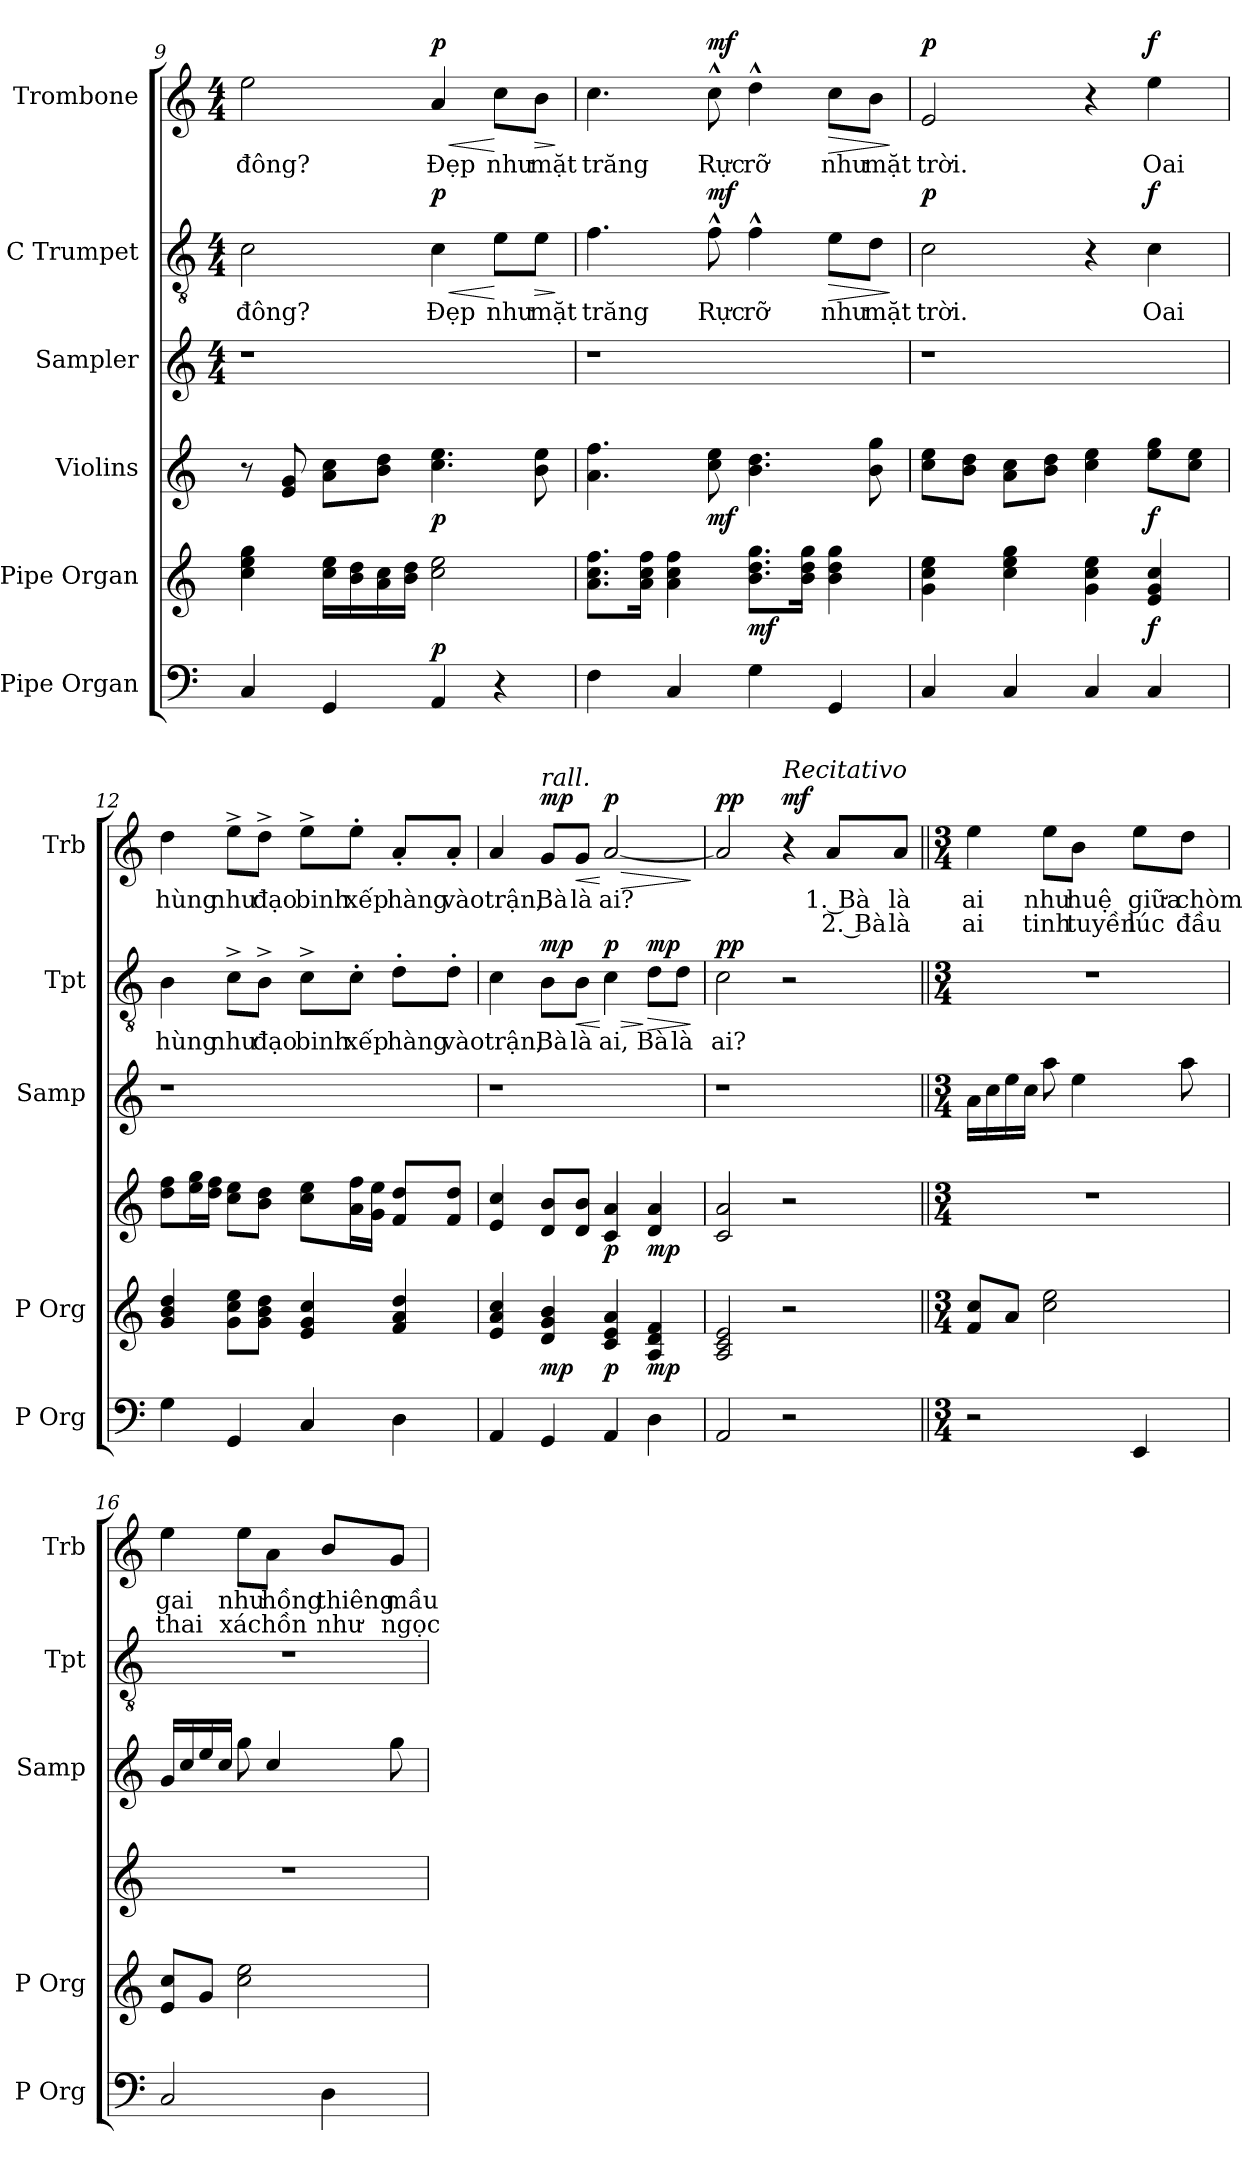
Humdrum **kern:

**kern	**dynam	**kern	**dynam	**kern	**dynam	**kern	**kern	**text	**dynam	**kern	**text	**text	**dynam
*part6	*part6	*part5	*part5	*part4	*part4	*part3	*part2	*part2	*part2	*part1	*part1	*part1	*part1
*staff6	*staff6	*staff5	*staff5	*staff4	*staff4	*staff3	*staff2	*staff2	*staff2	*staff1	*staff1	*staff1	*staff1
*I"Pipe Organ	*	*I"Pipe Organ	*	*I"Violins	*	*I"Sampler	*I"C Trumpet	*	*	*I"Trombone	*	*	*
*I'P Org	*	*I'P Org	*	*	*	*I'Samp	*I'Tpt	*	*	*I'Trb	*	*	*
*clefF4	*	*clefG2	*	*clefG2	*	*clefG2	*clefGv2	*	*	*clefG2	*	*	*
*k[]	*	*k[]	*	*k[]	*	*k[]	*k[]	*	*	*k[]	*	*	*
*	*	*	*	*	*	*M4/4	*M4/4	*	*	*M4/4	*	*	*
=9	=9	=9	=9	=9	=9	=9	=9	=9	=9	=9	=9	=9	=9
4C/	.	4cc\ 4ee\ 4gg\	.	8r	.	1r	2c\	đông?	.	2ee\	đông?	.	.
.	.	.	.	8e/ 8g/	.	.	.	.	.	.	.	.	.
4GG/	.	16cc\ 16ee\LL	.	8a\ 8cc\L	.	.	.	.	.	.	.	.	.
.	.	16b\ 16dd\	.	.	.	.	.	.	.	.	.	.	.
.	.	16a\ 16cc\	.	8b\ 8dd\J	.	.	.	.	.	.	.	.	.
.	.	16b\ 16dd\JJ	.	.	.	.	.	.	.	.	.	.	.
!	!LO:DY:a	!	!	!	!LO:DY:b	!	!	!	!LO:HP:b	!	!	!	!LO:HP:b
!	!	!	!	!	!	!	!	!	!LO:DY:n=1:b	!	!	!	!LO:DY:n=1:b
4AA/	p	2cc\ 2ee\	.	4.cc\ 4.ee\	p	.	4c\	Đẹp	< p	4a/	Đẹp	.	< p
4r	.	.	.	.	.	.	8e\L	như	[	8cc\L	như	.	[
!	!	!	!	!	!	!	!	!	!LO:HP:b	!	!	!	!LO:HP:b
.	.	.	.	8b\ 8ee\	.	.	8e\J	mặt	>	8b\J	mặt	.	>
.	.	.	.	.	.	.	.	.	]	.	.	.	]
=10	=10	=10	=10	=10	=10	=10	=10	=10	=10	=10	=10	=10	=10
4F\	.	8.a\ 8.cc\ 8.ff\L	.	4.a\ 4.ff\	.	1r	4.f\	trăng	.	4.cc\	trăng	.	.
.	.	16a\ 16cc\ 16ff\Jk	.	.	.	.	.	.	.	.	.	.	.
4C/	.	4a\ 4cc\ 4ff\	.	.	.	.	.	.	.	.	.	.	.
!	!	!	!	!	!LO:DY:b	!	!	!	!LO:DY:b	!	!	!	!LO:DY:b
.	.	.	.	8cc\ 8ee\	mf	.	8f^^\	Rực	mf	8cc^^\	Rực	.	mf
!	!	!	!LO:DY:b	!	!	!	!	!	!	!	!	!	!
4G\	.	8.b\ 8.dd\ 8.gg\L	mf	4.b\ 4.dd\	.	.	4f^^\	rỡ	.	4dd^^\	rỡ	.	.
.	.	16b\ 16dd\ 16gg\Jk	.	.	.	.	.	.	.	.	.	.	.
!	!	!	!	!	!	!	!	!	!LO:HP:b	!	!	!	!LO:HP:b
4GG/	.	4b\ 4dd\ 4gg\	.	.	.	.	8e\L	như	>	8cc\L	như	.	>
.	.	.	.	8b\ 8gg\	.	.	8d\J	mặt	.	8b\J	mặt	.	.
.	.	.	.	.	.	.	.	.	]	.	.	.	]
!!LO:LB:g=z
=11	=11	=11	=11	=11	=11	=11	=11	=11	=11	=11	=11	=11	=11
!	!	!	!	!	!	!	!	!	!LO:DY:b	!	!	!	!LO:DY:b
4C/	.	4g\ 4cc\ 4ee\	.	8cc\ 8ee\L	.	1r	2c\	trời.	p	2e/	trời.	.	p
.	.	.	.	8b\ 8dd\J	.	.	.	.	.	.	.	.	.
4C/	.	4cc\ 4ee\ 4gg\	.	8a\ 8cc\L	.	.	.	.	.	.	.	.	.
.	.	.	.	8b\ 8dd\J	.	.	.	.	.	.	.	.	.
4C/	.	4g\ 4cc\ 4ee\	.	4cc\ 4ee\	.	.	4r	.	.	4r	.	.	.
!	!	!	!LO:DY:b	!	!LO:DY:b	!	!	!	!LO:DY:b	!	!	!	!LO:DY:b
4C/	.	4e/ 4g/ 4cc/	f	8ee\ 8gg\L	f	.	4c\	Oai	f	4ee\	Oai	.	f
.	.	.	.	8cc\ 8ee\J	.	.	.	.	.	.	.	.	.
=12	=12	=12	=12	=12	=12	=12	=12	=12	=12	=12	=12	=12	=12
4G\	.	4g/ 4b/ 4dd/	.	8dd\ 8ff\L	.	1r	4B\	hùng	.	4dd\	hùng	.	.
.	.	.	.	16ee\ 16gg\L	.	.	.	.	.	.	.	.	.
.	.	.	.	16dd\ 16ff\JJ	.	.	.	.	.	.	.	.	.
4GG/	.	8g\ 8cc\ 8ee\L	.	8cc\ 8ee\L	.	.	8c^\L	như	.	8ee^\L	như	.	.
.	.	8g\ 8b\ 8dd\J	.	8b\ 8dd\J	.	.	8B^\J	đạo	.	8dd^\J	đạo	.	.
4C/	.	4e/ 4g/ 4cc/	.	8cc\ 8ee\L	.	.	8c^\L	binh	.	8ee^\L	binh	.	.
.	.	.	.	16a\ 16ff\L	.	.	8c'\J	xếp	.	8ee'\J	xếp	.	.
.	.	.	.	16g\ 16ee\JJ	.	.	.	.	.	.	.	.	.
4D\	.	4f/ 4a/ 4dd/	.	8f/ 8dd/L	.	.	8d'\L	hàng	.	8a'/L	hàng	.	.
.	.	.	.	8f/ 8dd/J	.	.	8d'\J	vào	.	8a'/J	vào	.	.
!!LO:PB:g=z
=13	=13	=13	=13	=13	=13	=13	=13	=13	=13	=13	=13	=13	=13
4AA/	.	4e/ 4a/ 4cc/	.	4e/ 4cc/	.	1r	4c\	trận,	.	4a/	trận,	.	.
!	!	!	!	!	!	!	!	!	!	!LO:TX:a:i:t=rall.	!	!	!
!	!	!	!LO:DY:b	!	!LO:DY:b	!	!	!	!LO:HP:b	!	!	!	!LO:HP:b
!	!	!	!	!	!LO:DY:n=1:b	!	!	!	!LO:DY:n=1:b	!	!	!	!LO:DY:n=1:b
4GG/	.	4d/ 4g/ 4b/	mp	8d/ 8b/L	mp mp	.	8B\L	Bà	< mp	8g/L	Bà	.	< mp
.	.	.	.	8d/ 8b/J	.	.	8B\J	là	.	8g/J	là	.	.
!	!	!	!LO:DY:b	!	!LO:DY:n=2:b	!	!	!	!LO:HP:n=1:b	!	!	!	!LO:HP:n=1:b
!	!	!	!	!	!	!	!	!	!LO:DY:n=2:b	!	!	!	!LO:DY:n=2:b
4AA/	.	4c/ 4e/ 4a/	p	4c/ 4a/	p	.	4c\	ai,	[ > p	[2a/	ai?	.	[ > p
!	!	!	!LO:DY:b	!	!LO:DY:n=3:b	!	!	!	!LO:HP:n=1:b	!	!	!	!
!	!	!	!	!	!	!	!	!	!LO:DY:n=3:b	!	!	!	!
4D\	.	4A/ 4d/ 4f/	mp	4d/ 4a/	mp	.	8d\L	Bà	] > mp	.	.	.	.
.	.	.	.	.	.	.	8d\J	là	.	.	.	.	.
.	.	.	.	.	.	.	.	.	]	.	.	.	]
=14	=14	=14	=14	=14	=14	=14	=14	=14	=14	=14	=14	=14	=14
!	!	!	!	!	!	!	!	!	!LO:DY:b	!	!	!	!LO:DY:b
2AA/	.	2A/ 2c/ 2e/	.	2c/ 2a/	.	1r	2c\	ai?	pp	2a/]	.	.	pp
!	!	!	!	!	!	!	!	!	!	!LO:TX:a:i:t=Recitativo	!	!	!
!	!	!	!	!	!	!	!	!	!	!	!	!	!LO:DY:b
2r	.	2r	.	2r	.	.	2r	.	.	4r	.	.	mf
.	.	.	.	.	.	.	.	.	.	8a/L	1. Bà	2. Bà	.
.	.	.	.	.	.	.	.	.	.	8a/J	là	là	.
=15||	=15||	=15||	=15||	=15||	=15||	=15||	=15||	=15||	=15||	=15||	=15||	=15||	=15||
*M3/4	*	*M3/4	*	*M3/4	*	*M3/4	*M3/4	*	*	*M3/4	*	*	*
2r	.	8f/ 8cc/L	.	2.r	.	16a\LL	2.r	.	.	4ee\	ai	ai	.
.	.	.	.	.	.	16cc\	.	.	.	.	.	.	.
.	.	8a/J	.	.	.	16ee\	.	.	.	.	.	.	.
.	.	.	.	.	.	16cc\JJ	.	.	.	.	.	.	.
.	.	2cc\ 2ee\	.	.	.	8aa\	.	.	.	8ee\L	như	tinh	.
.	.	.	.	.	.	4ee\	.	.	.	8b\J	huệ	tuyền	.
4EE/	.	.	.	.	.	.	.	.	.	8ee\L	giữa	lúc	.
.	.	.	.	.	.	8aa\	.	.	.	8dd\J	chòm	đầu	.
!!LO:LB:g=z
=16	=16	=16	=16	=16	=16	=16	=16	=16	=16	=16	=16	=16	=16
2C/	.	8e/ 8cc/L	.	2.r	.	16g/LL	2.r	.	.	4ee\	gai	thai	.
.	.	.	.	.	.	16cc/	.	.	.	.	.	.	.
.	.	8g/J	.	.	.	16ee/	.	.	.	.	.	.	.
.	.	.	.	.	.	16cc/JJ	.	.	.	.	.	.	.
.	.	2cc\ 2ee\	.	.	.	8gg\	.	.	.	8ee\L	như	xác	.
.	.	.	.	.	.	4cc/	.	.	.	8a\J	hồng	hồn	.
4D\	.	.	.	.	.	.	.	.	.	8b/L	thiêng	như	.
.	.	.	.	.	.	8gg\	.	.	.	8g/J	mầu	ngọc	.
=	=	=	=	=	=	=	=	=	=	=	=	=	=
*-	*-	*-	*-	*-	*-	*-	*-	*-	*-	*-	*-	*-	*-
